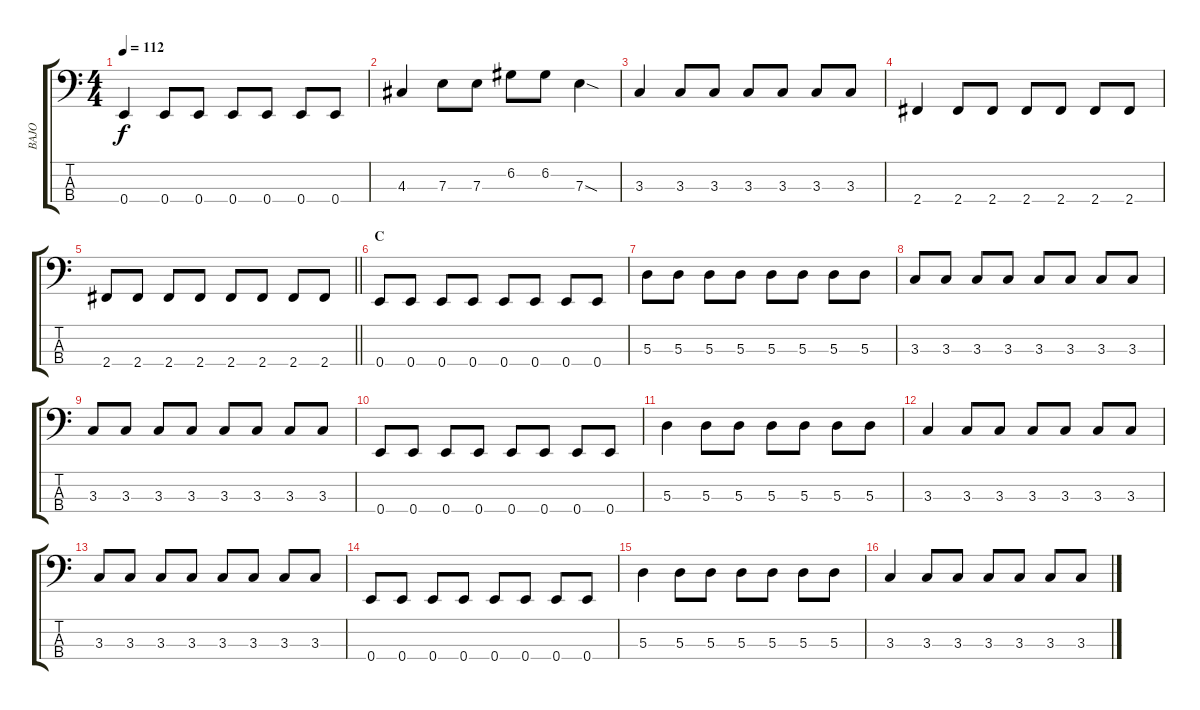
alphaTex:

\track ("BAJO" "BAJO") {instrument electricbassfinger}
\staff {score tabs}
\tuning (G2 D2 A1 E1) {hide}
\ts (4 4)
\tempo 112
\clef f4
\ks c
0.4.4{dy f} 0.4.8 0.4.8 0.4.8 0.4.8 0.4.8 0.4.8 |
4.3.4 7.3.8 7.3.8 6.2.8 6.2.8 7.3{sod}.4 |
3.3.4 3.3.8 3.3.8 3.3.8 3.3.8 3.3.8 3.3.8 |
2.4.4 2.4.8 2.4.8 2.4.8 2.4.8 2.4.8 2.4.8 |
\barLineRight lightlight
2.4.8 2.4.8 2.4.8 2.4.8 2.4.8 2.4.8 2.4.8 2.4.8 |
\section ("" "C")
0.4.8 0.4.8 0.4.8 0.4.8 0.4.8 0.4.8 0.4.8 0.4.8 |
5.3.8 5.3.8 5.3.8 5.3.8 5.3.8 5.3.8 5.3.8 5.3.8 |
3.3.8 3.3.8 3.3.8 3.3.8 3.3.8 3.3.8 3.3.8 3.3.8 |
3.3.8 3.3.8 3.3.8 3.3.8 3.3.8 3.3.8 3.3.8 3.3.8 |
0.4.8 0.4.8 0.4.8 0.4.8 0.4.8 0.4.8 0.4.8 0.4.8 |
5.3.4 5.3.8 5.3.8 5.3.8 5.3.8 5.3.8 5.3.8 |
3.3.4 3.3.8 3.3.8 3.3.8 3.3.8 3.3.8 3.3.8 |
3.3.8 3.3.8 3.3.8 3.3.8 3.3.8 3.3.8 3.3.8 3.3.8 |
0.4.8 0.4.8 0.4.8 0.4.8 0.4.8 0.4.8 0.4.8 0.4.8 |
5.3.4 5.3.8 5.3.8 5.3.8 5.3.8 5.3.8 5.3.8 |
3.3.4 3.3.8 3.3.8 3.3.8 3.3.8 3.3.8 3.3.8
